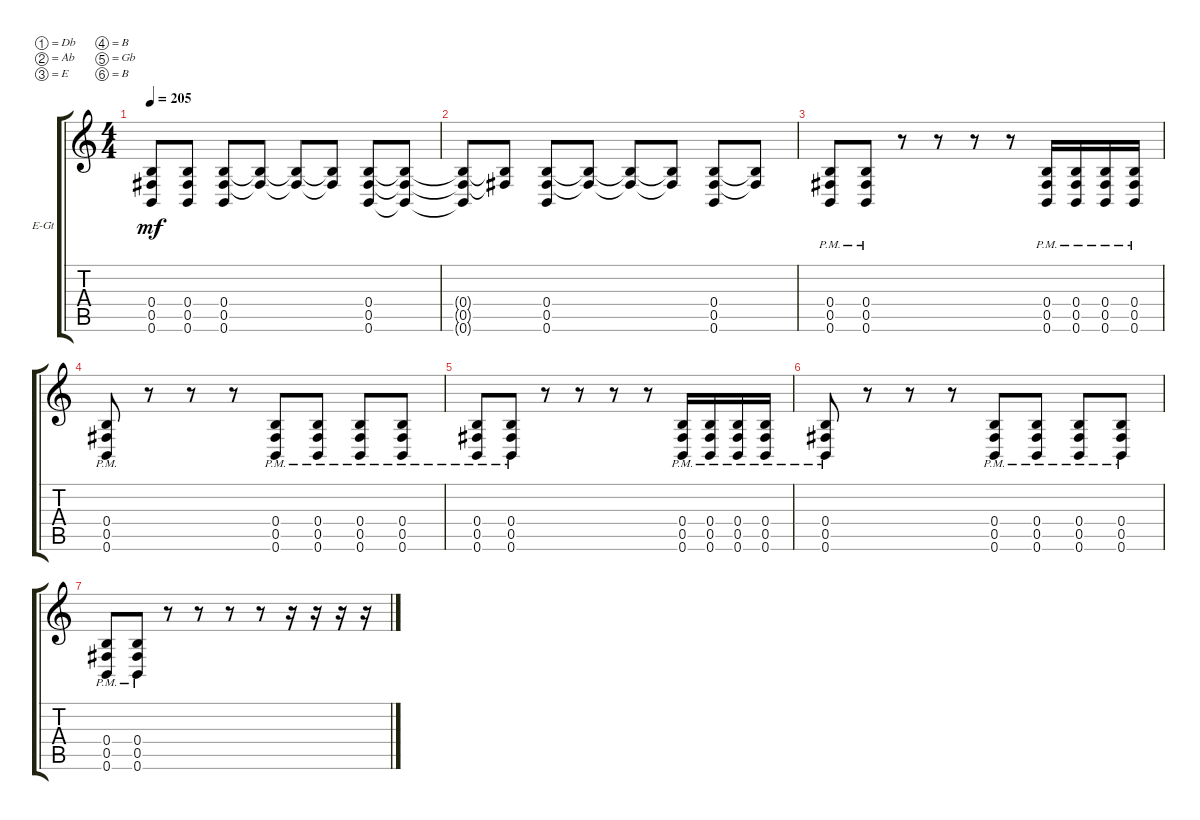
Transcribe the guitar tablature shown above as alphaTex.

\defaultSystemsLayout 4
\bracketExtendMode groupsimilarinstruments
\firstSystemTrackNameOrientation horizontal
\otherSystemsTrackNameOrientation horizontal
\track ("Extra Guitar" "E-Gt") {instrument overdrivenguitar}
\staff {score tabs}
\tuning (Db4 Ab3 E3 B2 Gb2 B1)
\ts (4 4)
\tempo 205
\clef g2
\scale
0.333333
\ks c
(0.5 0.4 0.6).8{dy mf} (0.5 0.4 0.6).8 (0.5 0.4 0.6).8 (0.5{t} 0.4{t}).8 (0.5{t} 0.4{t}).8 (0.5{t} 0.4{t}).8 (0.5 0.4 0.6).8 (0.5{t} 0.4{t} 0.6{t}).8 |
\scale
0.333333 (0.5{t} 0.4{t} 0.6{t}).8 (0.5{t} 0.4{t}).8 (0.5 0.4 0.6).8 (0.5{t} 0.4{t}).8 (0.4{t} 0.5{t}).8 (0.5{t} 0.4{t}).8 (0.5 0.4 0.6).8 (0.5{t} 0.4{t}).8 |
\scale
0.333333 (0.6{pm} 0.5{pm} 0.4{pm}).8 (0.6{pm} 0.5{pm} 0.4{pm}).8 r.8 r.8 r.8 r.8 (0.6{pm} 0.5{pm} 0.4{pm}).16 (0.6{pm} 0.5{pm} 0.4{pm}).16 (0.6{pm} 0.5{pm} 0.4{pm}).16 (0.6{pm} 0.5{pm} 0.4{pm}).16 |
\scale
0.333333 (0.6{pm} 0.5{pm} 0.4{pm}).8 r.8 r.8 r.8 (0.6{pm} 0.5{pm} 0.4{pm}).8 (0.6{pm} 0.5{pm} 0.4{pm}).8 (0.6{pm} 0.5{pm} 0.4{pm}).8 (0.6{pm} 0.5{pm} 0.4{pm}).8 |
\scale
0.333333 (0.6{pm} 0.5{pm} 0.4{pm}).8 (0.6{pm} 0.5{pm} 0.4{pm}).8 r.8 r.8 r.8 r.8 (0.6{pm} 0.5{pm} 0.4{pm}).16 (0.6{pm} 0.5{pm} 0.4{pm}).16 (0.6{pm} 0.5{pm} 0.4{pm}).16 (0.6{pm} 0.5{pm} 0.4{pm}).16 |
\scale
0.333333 (0.6{pm} 0.5{pm} 0.4{pm}).8 r.8 r.8 r.8 (0.6{pm} 0.5{pm} 0.4{pm}).8 (0.6{pm} 0.5{pm} 0.4{pm}).8 (0.6{pm} 0.5{pm} 0.4{pm}).8 (0.6{pm} 0.5{pm} 0.4{pm}).8 |
\scale
0.333333 (0.6{pm} 0.5{pm} 0.4{pm}).8 (0.6{pm} 0.5{pm} 0.4{pm}).8 r.8 r.8 r.8 r.8 r.16 r.16 r.16 r.16
